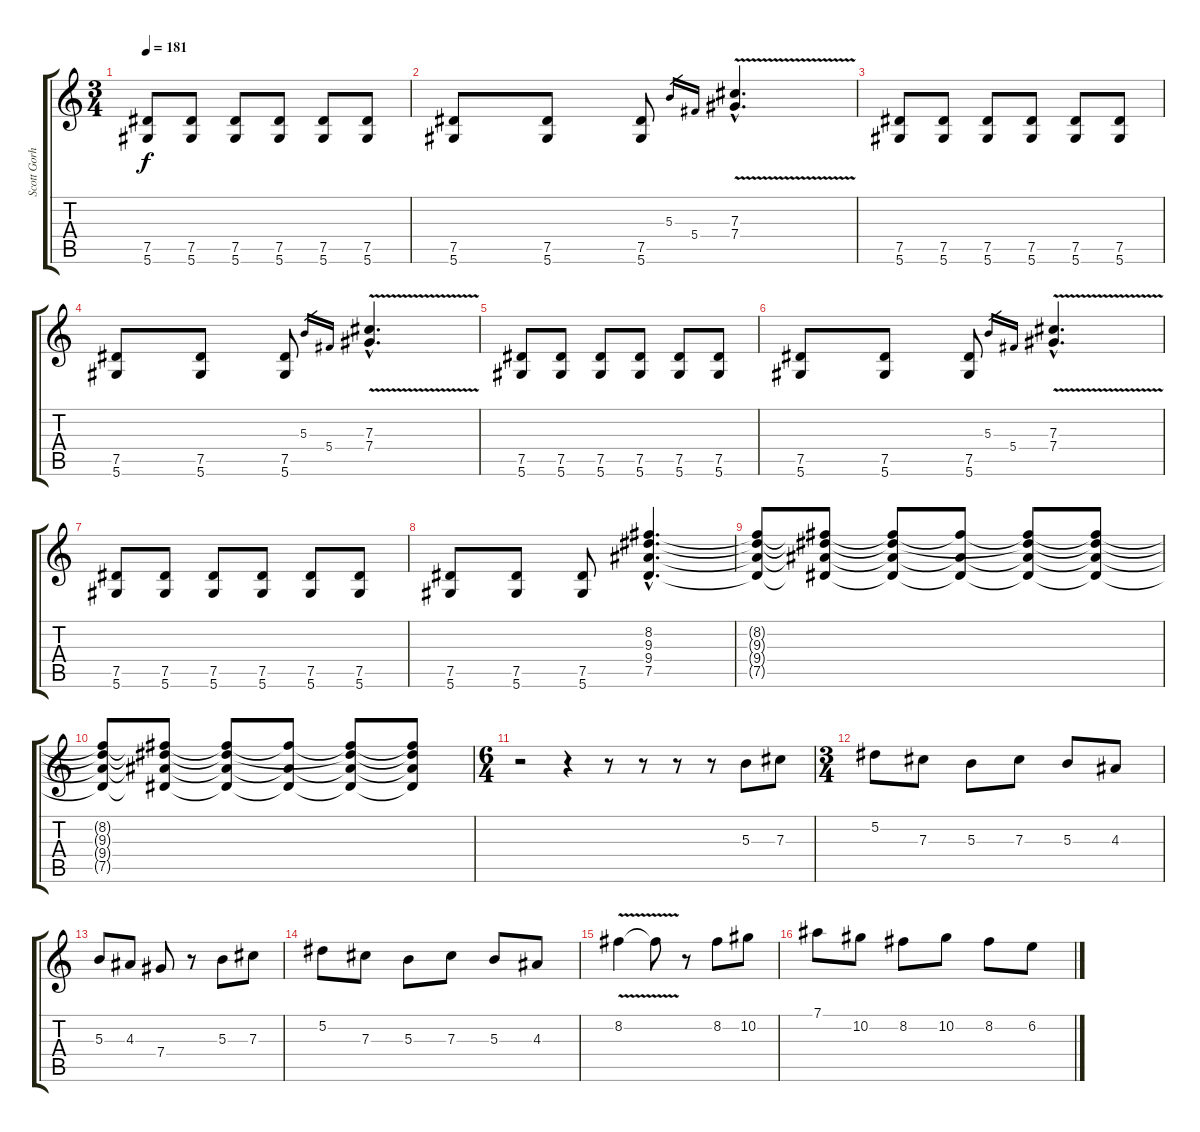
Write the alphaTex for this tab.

\track ("Scott Gorham" "Scott Gorh") {instrument distortionguitar}
\staff {score tabs}
\tuning (Eb4 Bb3 Gb3 Db3 Ab2 Eb2) {hide}
\ts (3 4)
\tempo 181
\clef g2
\ks c
(7.5 5.6).8{dy f} (7.5 5.6).8 (7.5 5.6).8 (7.5 5.6).8 (7.5 5.6).8 (7.5 5.6).8 |
(7.5 5.6).8 (7.5 5.6).8 (7.5 5.6).8 5.3.16{gr} 5.4.16{gr} (7.3{hac} 7.4{v hac}).4{d} |
(7.5 5.6).8 (7.5 5.6).8 (7.5 5.6).8 (7.5 5.6).8 (7.5 5.6).8 (7.5 5.6).8 |
(7.5 5.6).8 (7.5 5.6).8 (7.5 5.6).8 5.3.16{gr} 5.4.16{gr} (7.3{hac} 7.4{v hac}).4{d} |
(7.5 5.6).8 (7.5 5.6).8 (7.5 5.6).8 (7.5 5.6).8 (7.5 5.6).8 (7.5 5.6).8 |
(7.5 5.6).8 (7.5 5.6).8 (7.5 5.6).8 5.3.16{gr} 5.4.16{gr} (7.3{hac} 7.4{v hac}).4{d} |
(7.5 5.6).8 (7.5 5.6).8 (7.5 5.6).8 (7.5 5.6).8 (7.5 5.6).8 (7.5 5.6).8 |
(7.5 5.6).8 (7.5 5.6).8 (7.5 5.6).8 (8.2{hac} 9.3{hac} 9.4{hac} 7.5{hac}).4{d instrument overdrivenguitar} |
(8.2{t} 9.3{t} 9.4{t} 7.5{t}).8 (8.2{t} 9.3{t} 9.4{t} 7.5{t}).8{volume 14} (8.2{t} 9.3{t} 9.4{t} 7.5{t}).8 (8.2{t} 9.4{t} 7.5{t}).8{volume 12} (8.2{t} 9.3{t} 9.4{t} 7.5{t}).8 (8.2{t} 9.3{t} 9.4{t} 7.5{t}).8{volume 10} |
(8.2{t} 9.3{t} 9.4{t} 7.5{t}).8 (8.2{t} 9.3{t} 9.4{t} 7.5{t}).8{volume 6} (8.2{t} 9.3{t} 9.4{t} 7.5{t}).8 (8.2{t} 9.4{t} 7.5{t}).8{volume 3} (8.2{t} 9.3{t} 9.4{t} 7.5{t}).8 (8.2{t} 9.3{t} 9.4{t} 7.5{t}).8{volume 1} |
\ts (6 4)
r.2 r.4{volume 16} r.8 r.8 r.8 r.8 5.3.8 7.3.8 |
\ts (3 4)
5.2.8 7.3.8 5.3.8 7.3.8 5.3.8 4.3.8 |
5.3.8 4.3.8 7.4.8 r.8 5.3.8 7.3.8 |
5.2.8 7.3.8 5.3.8 7.3.8 5.3.8 4.3.8 |
8.2{v}.4 8.2{t}.8 r.8 8.2.8 10.2.8 |
7.1.8 10.2.8 8.2.8 10.2.8 8.2.8 6.2.8
